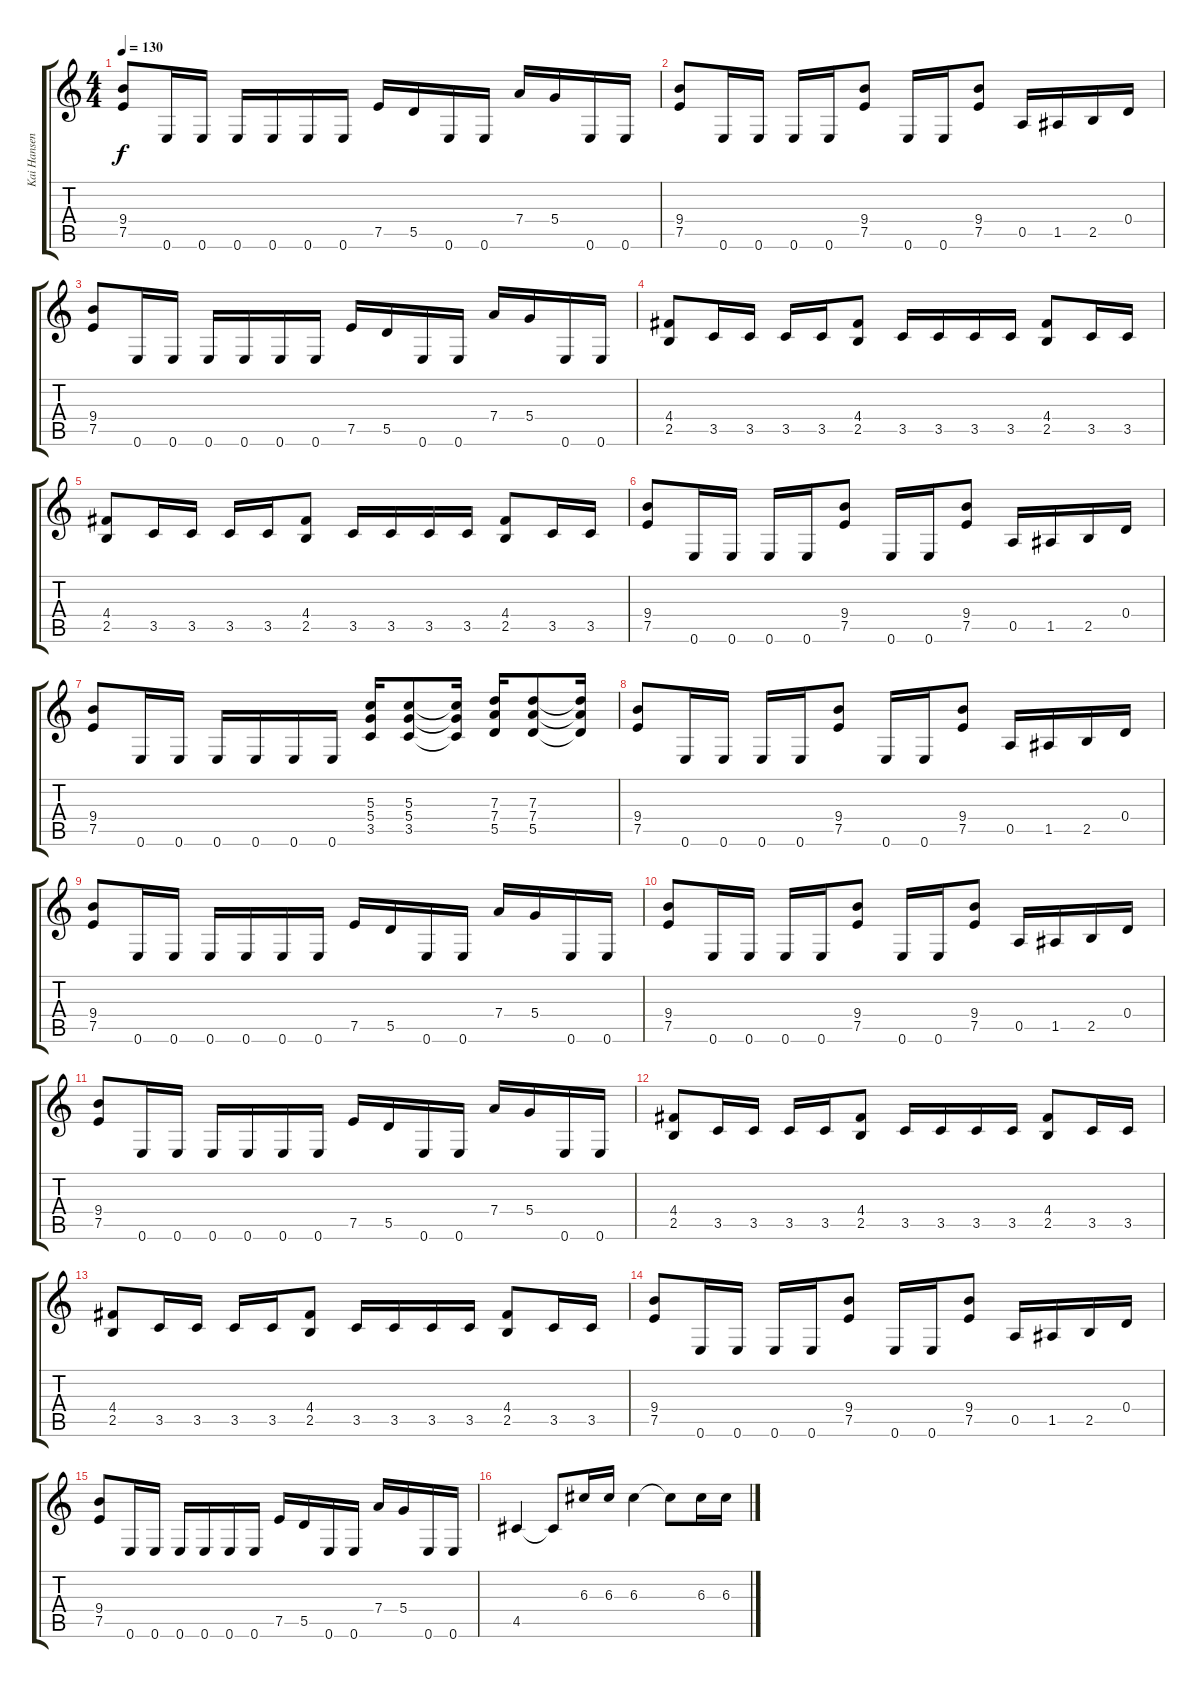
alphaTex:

\track ("Kai Hansen" "Kai Hansen") {instrument distortionguitar}
\staff {score tabs}
\tuning (E4 B3 G3 D3 A2 E2) {hide}
\ts (4 4)
\tempo 130
\clef g2
\ks c
(9.4 7.5).8{dy f} 0.6.16 0.6.16 0.6.16 0.6.16 0.6.16 0.6.16 7.5.16 5.5.16 0.6.16 0.6.16 7.4.16 5.4.16 0.6.16 0.6.16 |
(9.4 7.5).8 0.6.16 0.6.16 0.6.16 0.6.16 (9.4 7.5).8 0.6.16 0.6.16 (9.4 7.5).8 0.5.16 1.5.16 2.5.16 0.4.16 |
(9.4 7.5).8 0.6.16 0.6.16 0.6.16 0.6.16 0.6.16 0.6.16 7.5.16 5.5.16 0.6.16 0.6.16 7.4.16 5.4.16 0.6.16 0.6.16 |
(4.4 2.5).8 3.5.16 3.5.16 3.5.16 3.5.16 (4.4 2.5).8 3.5.16 3.5.16 3.5.16 3.5.16 (4.4 2.5).8 3.5.16 3.5.16 |
(4.4 2.5).8 3.5.16 3.5.16 3.5.16 3.5.16 (4.4 2.5).8 3.5.16 3.5.16 3.5.16 3.5.16 (4.4 2.5).8 3.5.16 3.5.16 |
(9.4 7.5).8 0.6.16 0.6.16 0.6.16 0.6.16 (9.4 7.5).8 0.6.16 0.6.16 (9.4 7.5).8 0.5.16 1.5.16 2.5.16 0.4.16 |
(9.4 7.5).8 0.6.16 0.6.16 0.6.16 0.6.16 0.6.16 0.6.16 (5.3 5.4 3.5).16 (5.3 5.4 3.5).8 (5.3{t} 5.4{t} 3.5{t}).16 (7.3 7.4 5.5).16 (7.3 7.4 5.5).8 (7.3{t} 7.4{t} 5.5{t}).16 |
(9.4 7.5).8 0.6.16 0.6.16 0.6.16 0.6.16 (9.4 7.5).8 0.6.16 0.6.16 (9.4 7.5).8 0.5.16 1.5.16 2.5.16 0.4.16 |
(9.4 7.5).8 0.6.16 0.6.16 0.6.16 0.6.16 0.6.16 0.6.16 7.5.16 5.5.16 0.6.16 0.6.16 7.4.16 5.4.16 0.6.16 0.6.16 |
(9.4 7.5).8 0.6.16 0.6.16 0.6.16 0.6.16 (9.4 7.5).8 0.6.16 0.6.16 (9.4 7.5).8 0.5.16 1.5.16 2.5.16 0.4.16 |
(9.4 7.5).8 0.6.16 0.6.16 0.6.16 0.6.16 0.6.16 0.6.16 7.5.16 5.5.16 0.6.16 0.6.16 7.4.16 5.4.16 0.6.16 0.6.16 |
(4.4 2.5).8 3.5.16 3.5.16 3.5.16 3.5.16 (4.4 2.5).8 3.5.16 3.5.16 3.5.16 3.5.16 (4.4 2.5).8 3.5.16 3.5.16 |
(4.4 2.5).8 3.5.16 3.5.16 3.5.16 3.5.16 (4.4 2.5).8 3.5.16 3.5.16 3.5.16 3.5.16 (4.4 2.5).8 3.5.16 3.5.16 |
(9.4 7.5).8 0.6.16 0.6.16 0.6.16 0.6.16 (9.4 7.5).8 0.6.16 0.6.16 (9.4 7.5).8 0.5.16 1.5.16 2.5.16 0.4.16 |
(9.4 7.5).8 0.6.16 0.6.16 0.6.16 0.6.16 0.6.16 0.6.16 7.5.16 5.5.16 0.6.16 0.6.16 7.4.16 5.4.16 0.6.16 0.6.16 |
4.5.4{balance 12} 4.5{t}.8 6.3.16 6.3.16 6.3.4 6.3{t}.8 6.3.16 6.3.16
